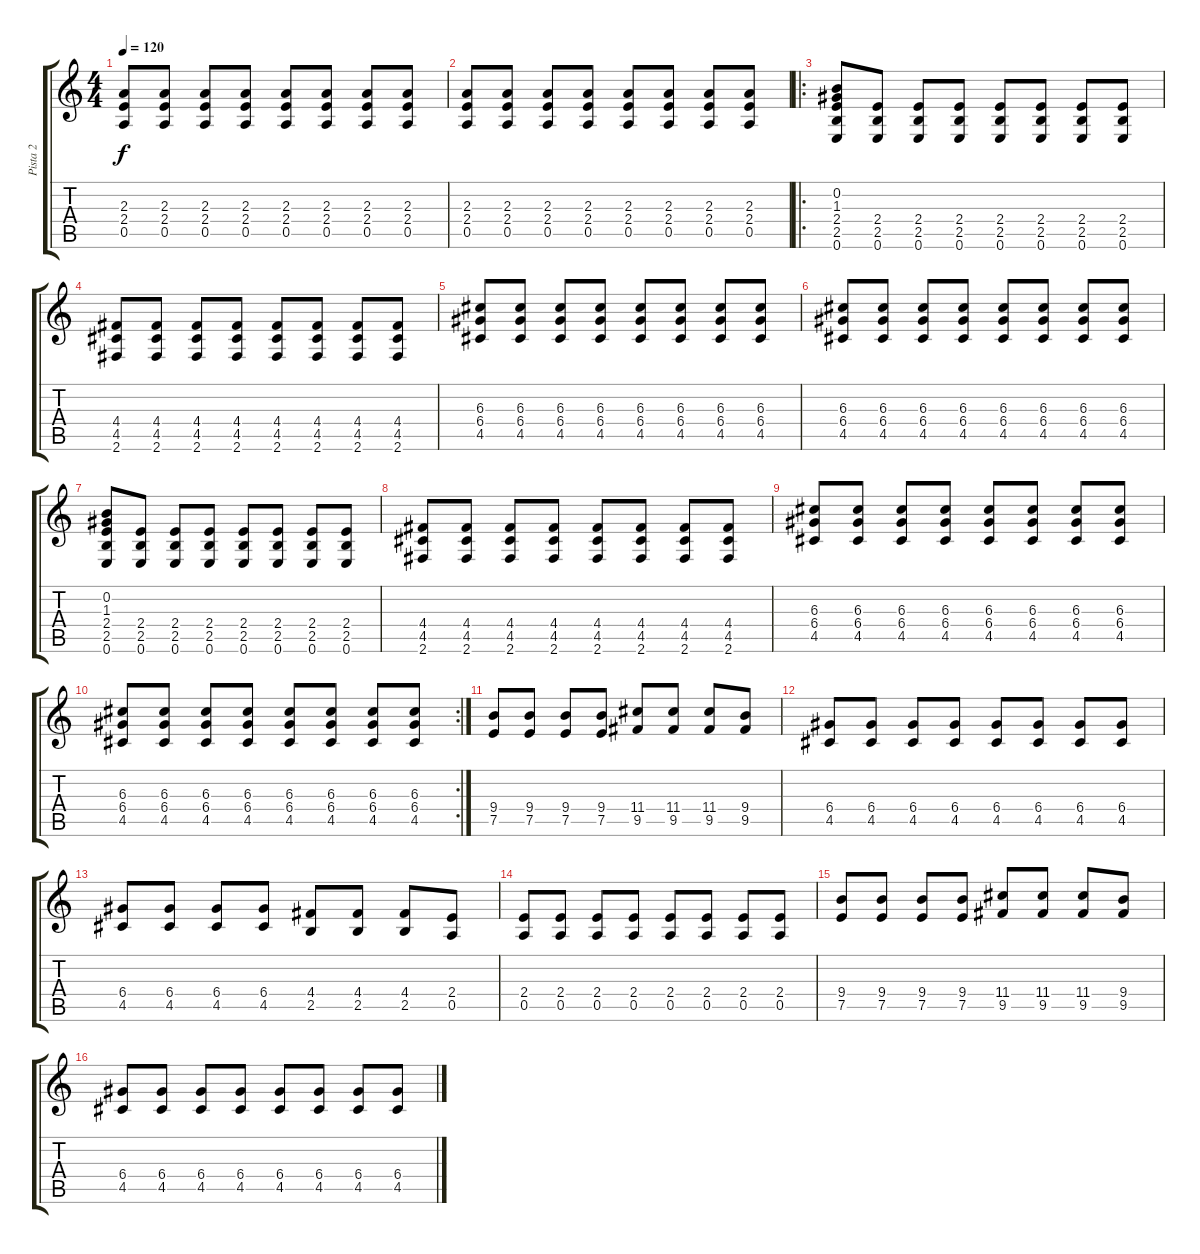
\track ("Pista 2" "Pista 2") {instrument electricguitarclean}
\staff {score tabs}
\tuning (E4 B3 G3 D3 A2 E2) {hide}
\ts (4 4)
\tempo 120
\clef g2
\ks c
(2.3 2.4 0.5).8{dy f} (2.3 2.4 0.5).8 (2.3 2.4 0.5).8 (2.3 2.4 0.5).8 (2.3 2.4 0.5).8 (2.3 2.4 0.5).8 (2.3 2.4 0.5).8 (2.3 2.4 0.5).8 |
(2.3 2.4 0.5).8 (2.3 2.4 0.5).8 (2.3 2.4 0.5).8 (2.3 2.4 0.5).8 (2.3 2.4 0.5).8 (2.3 2.4 0.5).8 (2.3 2.4 0.5).8 (2.3 2.4 0.5).8 |
\ro
(0.2 1.3 2.4 2.5 0.6).8 (2.4 2.5 0.6).8 (2.4 2.5 0.6).8 (2.4 2.5 0.6).8 (2.4 2.5 0.6).8 (2.4 2.5 0.6).8 (2.4 2.5 0.6).8 (2.4 2.5 0.6).8 |
(4.4 4.5 2.6).8 (4.4 4.5 2.6).8 (4.4 4.5 2.6).8 (4.4 4.5 2.6).8 (4.4 4.5 2.6).8 (4.4 4.5 2.6).8 (4.4 4.5 2.6).8 (4.4 4.5 2.6).8 |
(6.3 6.4 4.5).8 (6.3 6.4 4.5).8 (6.3 6.4 4.5).8 (6.3 6.4 4.5).8 (6.3 6.4 4.5).8 (6.3 6.4 4.5).8 (6.3 6.4 4.5).8 (6.3 6.4 4.5).8 |
(6.3 6.4 4.5).8 (6.3 6.4 4.5).8 (6.3 6.4 4.5).8 (6.3 6.4 4.5).8 (6.3 6.4 4.5).8 (6.3 6.4 4.5).8 (6.3 6.4 4.5).8 (6.3 6.4 4.5).8 |
(0.2 1.3 2.4 2.5 0.6).8 (2.4 2.5 0.6).8 (2.4 2.5 0.6).8 (2.4 2.5 0.6).8 (2.4 2.5 0.6).8 (2.4 2.5 0.6).8 (2.4 2.5 0.6).8 (2.4 2.5 0.6).8 |
(4.4 4.5 2.6).8 (4.4 4.5 2.6).8 (4.4 4.5 2.6).8 (4.4 4.5 2.6).8 (4.4 4.5 2.6).8 (4.4 4.5 2.6).8 (4.4 4.5 2.6).8 (4.4 4.5 2.6).8 |
(6.3 6.4 4.5).8 (6.3 6.4 4.5).8 (6.3 6.4 4.5).8 (6.3 6.4 4.5).8 (6.3 6.4 4.5).8 (6.3 6.4 4.5).8 (6.3 6.4 4.5).8 (6.3 6.4 4.5).8 |
\rc 2
(6.3 6.4 4.5).8 (6.3 6.4 4.5).8 (6.3 6.4 4.5).8 (6.3 6.4 4.5).8 (6.3 6.4 4.5).8 (6.3 6.4 4.5).8 (6.3 6.4 4.5).8 (6.3 6.4 4.5).8 |
(9.4 7.5).8 (9.4 7.5).8 (9.4 7.5).8 (9.4 7.5).8 (11.4 9.5).8 (11.4 9.5).8 (11.4 9.5).8 (9.4 9.5).8 |
(6.4 4.5).8 (6.4 4.5).8 (6.4 4.5).8 (6.4 4.5).8 (6.4 4.5).8 (6.4 4.5).8 (6.4 4.5).8 (6.4 4.5).8 |
(6.4 4.5).8 (6.4 4.5).8 (6.4 4.5).8 (6.4 4.5).8 (4.4 2.5).8 (4.4 2.5).8 (4.4 2.5).8 (2.4 0.5).8 |
(2.4 0.5).8 (2.4 0.5).8 (2.4 0.5).8 (2.4 0.5).8 (2.4 0.5).8 (2.4 0.5).8 (2.4 0.5).8 (2.4 0.5).8 |
(9.4 7.5).8 (9.4 7.5).8 (9.4 7.5).8 (9.4 7.5).8 (11.4 9.5).8 (11.4 9.5).8 (11.4 9.5).8 (9.4 9.5).8 |
(6.4 4.5).8 (6.4 4.5).8 (6.4 4.5).8 (6.4 4.5).8 (6.4 4.5).8 (6.4 4.5).8 (6.4 4.5).8 (6.4 4.5).8
